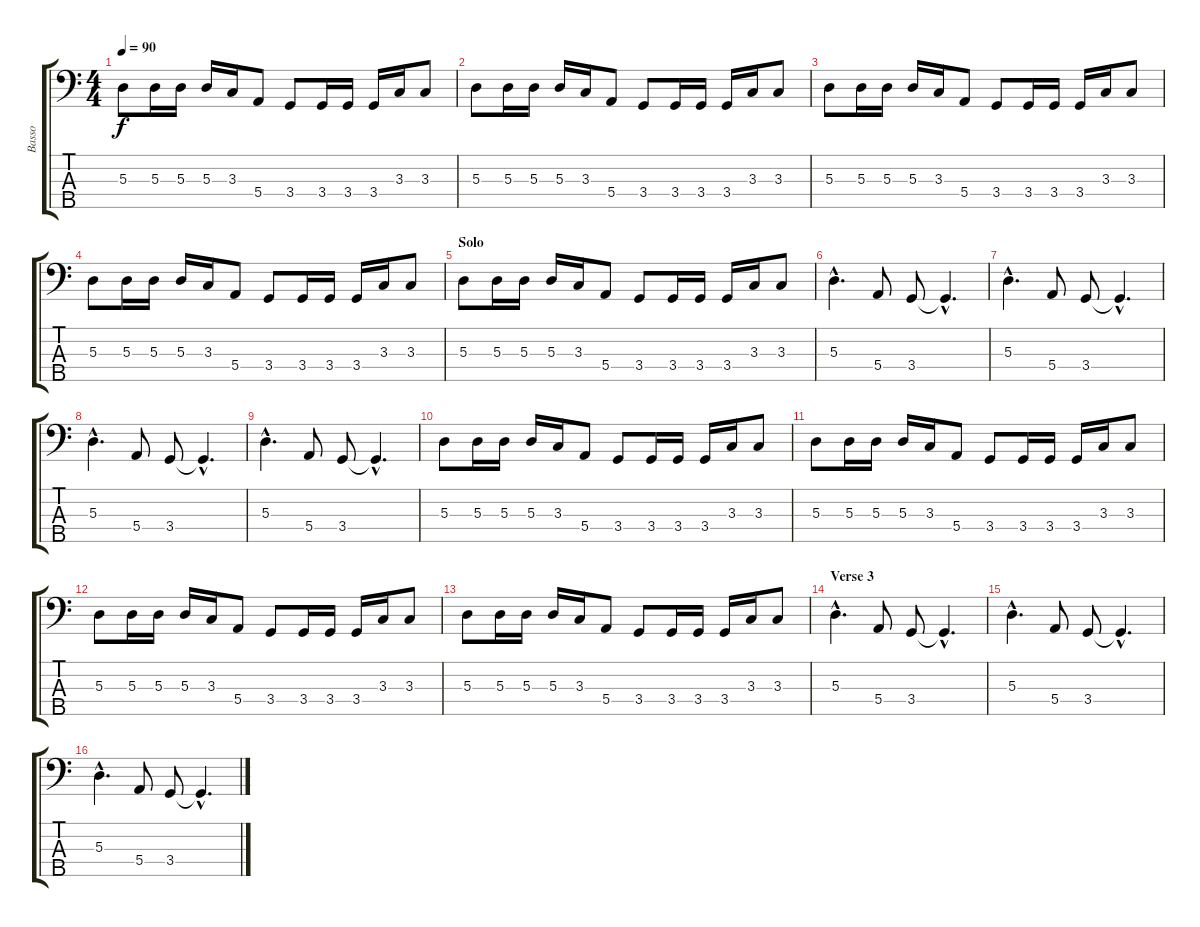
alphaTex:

\track ("Basso" "Basso") {instrument electricbassfinger}
\staff {score tabs}
\tuning (G2 D2 A1 E1 B0) {hide}
\ts (4 4)
\tempo 90
\clef f4
\ks c
5.3.8{dy f} 5.3.16 5.3.16 5.3.16 3.3.16 5.4.8 3.4.8 3.4.16 3.4.16 3.4.16 3.3.16 3.3.8 |
5.3.8 5.3.16 5.3.16 5.3.16 3.3.16 5.4.8 3.4.8 3.4.16 3.4.16 3.4.16 3.3.16 3.3.8 |
5.3.8 5.3.16 5.3.16 5.3.16 3.3.16 5.4.8 3.4.8 3.4.16 3.4.16 3.4.16 3.3.16 3.3.8 |
5.3.8 5.3.16 5.3.16 5.3.16 3.3.16 5.4.8 3.4.8 3.4.16 3.4.16 3.4.16 3.3.16 3.3.8 |
\section ("" "Solo")
5.3.8 5.3.16 5.3.16 5.3.16 3.3.16 5.4.8 3.4.8 3.4.16 3.4.16 3.4.16 3.3.16 3.3.8 |
5.3{hac}.4{d} 5.4.8 3.4.8 3.4{hac t}.4{d} |
5.3{hac}.4{d} 5.4.8 3.4.8 3.4{hac t}.4{d} |
5.3{hac}.4{d} 5.4.8 3.4.8 3.4{hac t}.4{d} |
5.3{hac}.4{d} 5.4.8 3.4.8 3.4{hac t}.4{d} |
5.3.8 5.3.16 5.3.16 5.3.16 3.3.16 5.4.8 3.4.8 3.4.16 3.4.16 3.4.16 3.3.16 3.3.8 |
5.3.8 5.3.16 5.3.16 5.3.16 3.3.16 5.4.8 3.4.8 3.4.16 3.4.16 3.4.16 3.3.16 3.3.8 |
5.3.8 5.3.16 5.3.16 5.3.16 3.3.16 5.4.8 3.4.8 3.4.16 3.4.16 3.4.16 3.3.16 3.3.8 |
5.3.8 5.3.16 5.3.16 5.3.16 3.3.16 5.4.8 3.4.8 3.4.16 3.4.16 3.4.16 3.3.16 3.3.8 |
\section ("" "Verse 3")
5.3{hac}.4{d} 5.4.8 3.4.8 3.4{hac t}.4{d} |
5.3{hac}.4{d} 5.4.8 3.4.8 3.4{hac t}.4{d} |
5.3{hac}.4{d} 5.4.8 3.4.8 3.4{hac t}.4{d}
